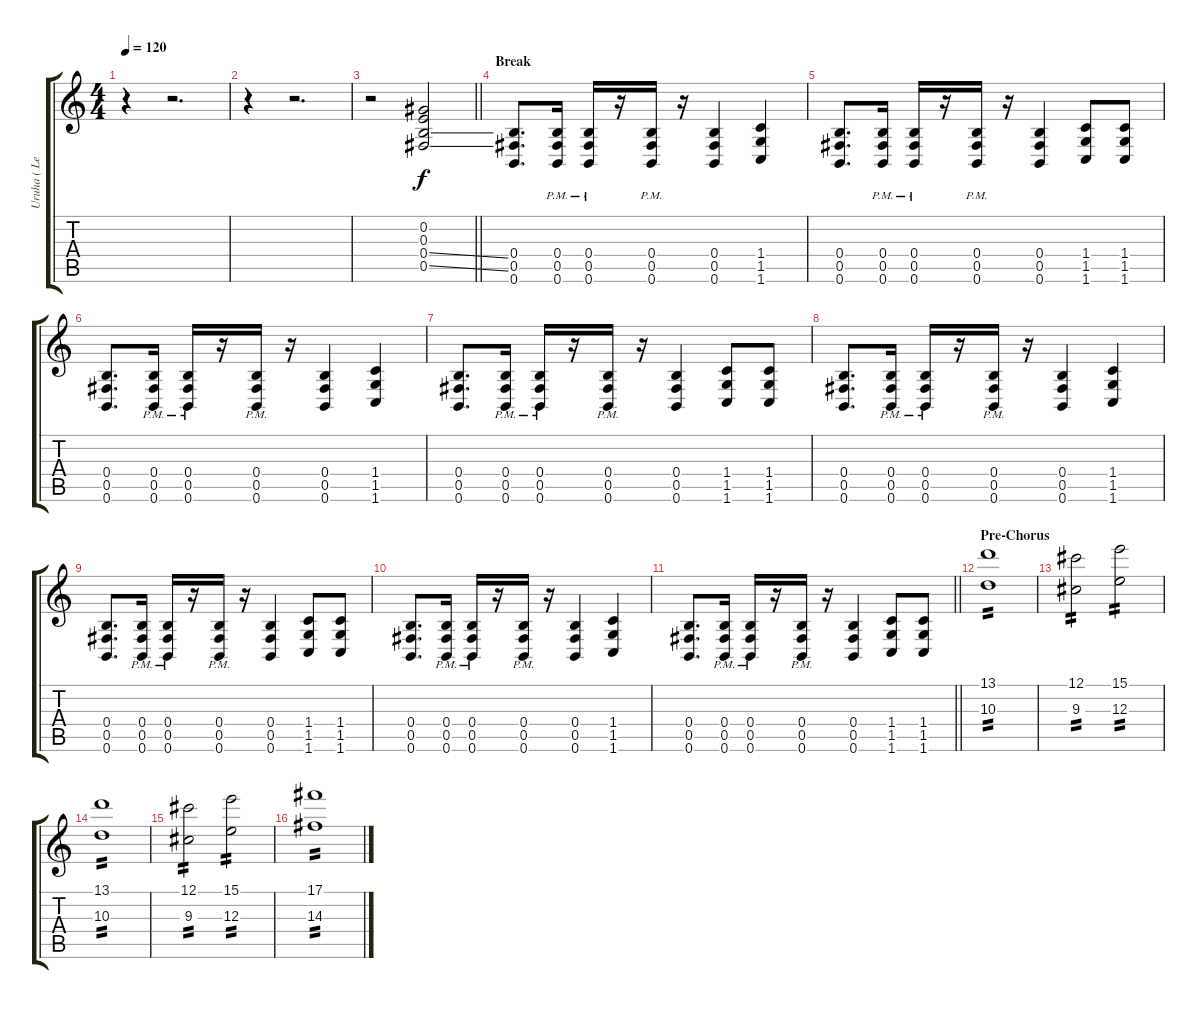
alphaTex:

\track ("Uruha ( Lead )" "Uruha ( Le") {instrument distortionguitar}
\staff {score tabs}
\tuning (Db4 Ab3 E3 B2 Gb2 B1) {hide}
\ts (4 4)
\tempo 120
\clef g2
\ks c
r.4{dy f} r.2{d} |
r.4 r.2{d} |
\barLineRight lightlight
r.2 (0.2 0.3 0.4{ss} 0.5{ss}).2 |
\section ("" "Break")
(0.4 0.5 0.6).8{d} (0.4{pm} 0.5{pm} 0.6{pm}).16 (0.4{pm} 0.5{pm} 0.6{pm}).16 r.16 (0.4{pm} 0.5{pm} 0.6{pm}).16 r.16 (0.4 0.5 0.6).4 (1.4 1.5 1.6).4 |
(0.4 0.5 0.6).8{d} (0.4{pm} 0.5{pm} 0.6{pm}).16 (0.4{pm} 0.5{pm} 0.6{pm}).16 r.16 (0.4{pm} 0.5{pm} 0.6{pm}).16 r.16 (0.4 0.5 0.6).4 (1.4 1.5 1.6).8 (1.4 1.5 1.6).8 |
(0.4 0.5 0.6).8{d} (0.4{pm} 0.5{pm} 0.6{pm}).16 (0.4{pm} 0.5{pm} 0.6{pm}).16 r.16 (0.4{pm} 0.5{pm} 0.6{pm}).16 r.16 (0.4 0.5 0.6).4 (1.4 1.5 1.6).4 |
(0.4 0.5 0.6).8{d} (0.4{pm} 0.5{pm} 0.6{pm}).16 (0.4{pm} 0.5{pm} 0.6{pm}).16 r.16 (0.4{pm} 0.5{pm} 0.6{pm}).16 r.16 (0.4 0.5 0.6).4 (1.4 1.5 1.6).8 (1.4 1.5 1.6).8 |
(0.4 0.5 0.6).8{d} (0.4{pm} 0.5{pm} 0.6{pm}).16 (0.4{pm} 0.5{pm} 0.6{pm}).16 r.16 (0.4{pm} 0.5{pm} 0.6{pm}).16 r.16 (0.4 0.5 0.6).4 (1.4 1.5 1.6).4 |
(0.4 0.5 0.6).8{d} (0.4{pm} 0.5{pm} 0.6{pm}).16 (0.4{pm} 0.5{pm} 0.6{pm}).16 r.16 (0.4{pm} 0.5{pm} 0.6{pm}).16 r.16 (0.4 0.5 0.6).4 (1.4 1.5 1.6).8 (1.4 1.5 1.6).8 |
(0.4 0.5 0.6).8{d} (0.4{pm} 0.5{pm} 0.6{pm}).16 (0.4{pm} 0.5{pm} 0.6{pm}).16 r.16 (0.4{pm} 0.5{pm} 0.6{pm}).16 r.16 (0.4 0.5 0.6).4 (1.4 1.5 1.6).4 |
\barLineRight lightlight
(0.4 0.5 0.6).8{d} (0.4{pm} 0.5{pm} 0.6{pm}).16 (0.4{pm} 0.5{pm} 0.6{pm}).16 r.16 (0.4{pm} 0.5{pm} 0.6{pm}).16 r.16 (0.4 0.5 0.6).4 (1.4 1.5 1.6).8 (1.4 1.5 1.6).8 |
\section ("" "Pre-Chorus")
(13.1 10.3).1{tp 2} |
(12.1 9.3).2{tp 2} (15.1 12.3).2{tp 2} |
(13.1 10.3).1{tp 2} |
(12.1 9.3).2{tp 2} (15.1 12.3).2{tp 2} |
(17.1 14.3).1{tp 2}
